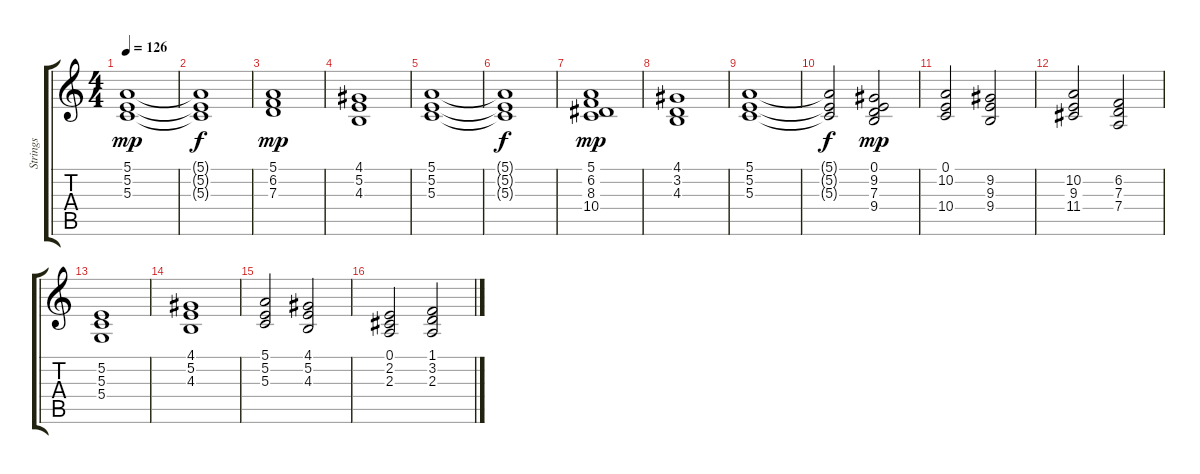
\track ("Strings" "Strings") {instrument stringensemble1}
\staff {score tabs}
\tuning (E4 B3 G3 D3 A2 E2) {hide}
\ts (4 4)
\tempo 126
\clef g2
\ks c
(5.1 5.2 5.3).1{dy mp} |
(5.1{t} 5.2{t} 5.3{t}).1{dy f} |
(5.1 6.2 7.3).1{dy mp} |
(4.1 5.2 4.3).1 |
(5.1 5.2 5.3).1 |
(5.1{t} 5.2{t} 5.3{t}).1{dy f} |
(5.1 6.2 8.3 10.4).1{dy mp} |
(4.1 3.2 4.3).1 |
(5.1 5.2 5.3).1 |
(5.1{t} 5.2{t} 5.3{t}).2{dy f} (0.1 9.2 7.3 9.4).2{dy mp} |
(0.1 10.2 10.4).2 (9.2 9.3 9.4).2 |
(10.2 9.3 11.4).2 (6.2 7.3 7.4).2 |
(5.2 5.3 5.4).1 |
(4.1 5.2 4.3).1 |
(5.1 5.2 5.3).2 (4.1 5.2 4.3).2 |
(0.1 2.2 2.3).2 (1.1 3.2 2.3).2
